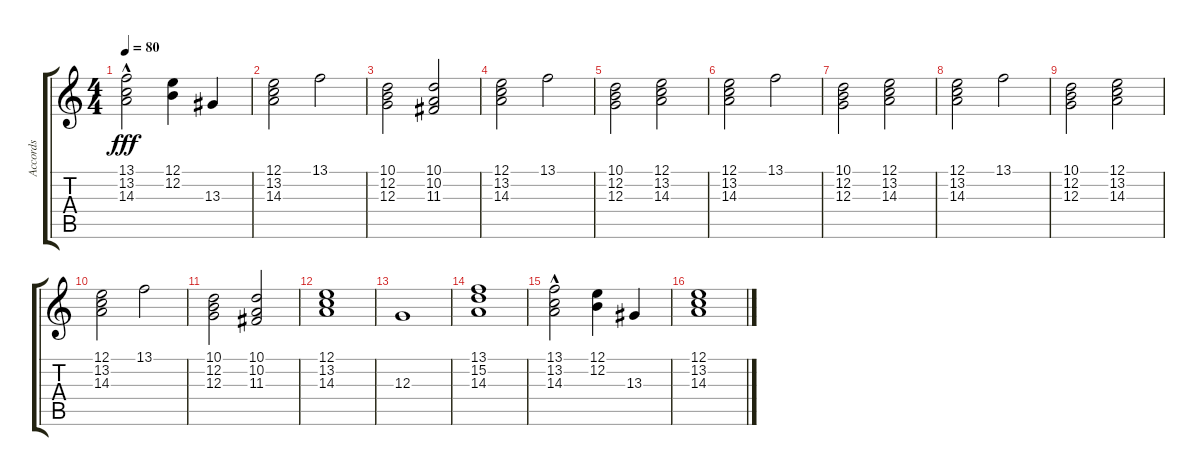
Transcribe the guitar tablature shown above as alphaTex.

\track ("Accords" "Accords") {instrument synthstrings1}
\staff {score tabs}
\tuning (E4 B3 G3 D3 A2 E2) {hide}
\ts (4 4)
\tempo 80
\clef g2
\ks c
(13.1 13.2 14.3{hac}).2{dy fff} (12.1 12.2).4 13.3.4 |
(12.1 13.2 14.3).2 13.1.2 |
(10.1 12.2 12.3).2 (10.1 10.2 11.3).2 |
(12.1 13.2 14.3).2 13.1.2 |
(10.1 12.2 12.3).2 (12.1 13.2 14.3).2 |
(12.1 13.2 14.3).2 13.1.2 |
(10.1 12.2 12.3).2 (12.1 13.2 14.3).2 |
(12.1 13.2 14.3).2 13.1.2 |
(10.1 12.2 12.3).2 (12.1 13.2 14.3).2 |
(12.1 13.2 14.3).2 13.1.2 |
(10.1 12.2 12.3).2 (10.1 10.2 11.3).2 |
(12.1 13.2 14.3).1 |
12.3.1 |
(13.1 15.2 14.3).1 |
(13.1 13.2 14.3{hac}).2 (12.1 12.2).4 13.3.4 |
(12.1 13.2 14.3).1
